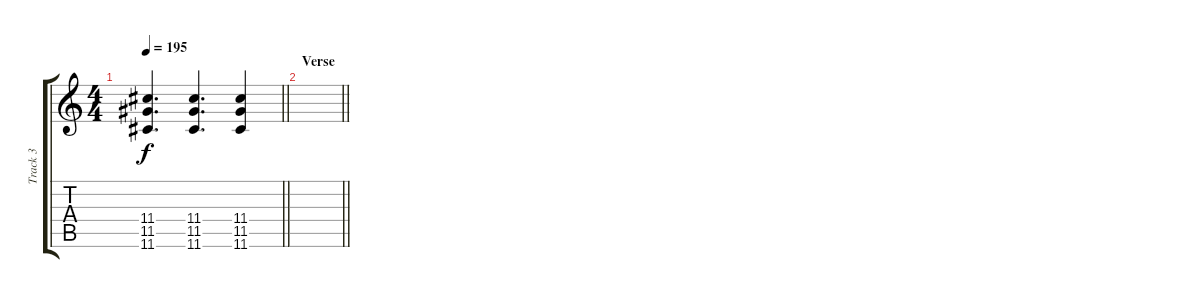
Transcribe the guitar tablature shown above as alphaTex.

\track ("Track 3" "Track 3") {instrument distortionguitar}
\staff {score tabs}
\tuning (E4 B3 G3 D3 A2 D2) {hide}
\ts (4 4)
\tempo 195
\clef g2
\barLineRight lightlight
\ks c
(11.4 11.5 11.6).4{d dy f} (11.4 11.5 11.6).4{d} (11.4 11.5 11.6).4 |
\section ("" "Verse")
\barLineRight lightlight
